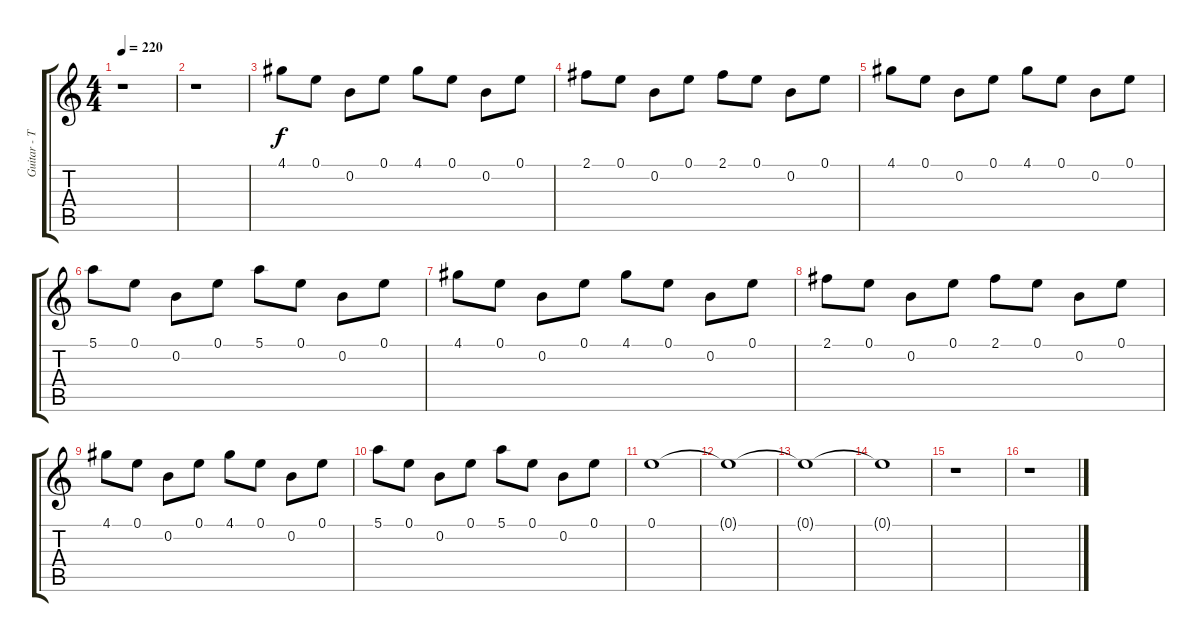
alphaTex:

\track ("Guitar - Tom Mattew Delonge" "Guitar - T") {instrument distortionguitar}
\staff {score tabs}
\tuning (E4 B3 G3 D3 A2 E2) {hide}
\ts (4 4)
\tempo 220
\clef g2
\ks c
r.1{dy f} |
r.1 |
4.1.8 0.1.8 0.2.8 0.1.8 4.1.8 0.1.8 0.2.8 0.1.8 |
2.1.8 0.1.8 0.2.8 0.1.8 2.1.8 0.1.8 0.2.8 0.1.8 |
4.1.8 0.1.8 0.2.8 0.1.8 4.1.8 0.1.8 0.2.8 0.1.8 |
5.1.8 0.1.8 0.2.8 0.1.8 5.1.8 0.1.8 0.2.8 0.1.8 |
4.1.8 0.1.8 0.2.8 0.1.8 4.1.8 0.1.8 0.2.8 0.1.8 |
2.1.8 0.1.8 0.2.8 0.1.8 2.1.8 0.1.8 0.2.8 0.1.8 |
4.1.8 0.1.8 0.2.8 0.1.8 4.1.8 0.1.8 0.2.8 0.1.8 |
5.1.8 0.1.8 0.2.8 0.1.8 5.1.8 0.1.8 0.2.8 0.1.8 |
0.1.1 |
0.1{t}.1 |
0.1{t}.1 |
0.1{t}.1 |
r.1 |
r.1
